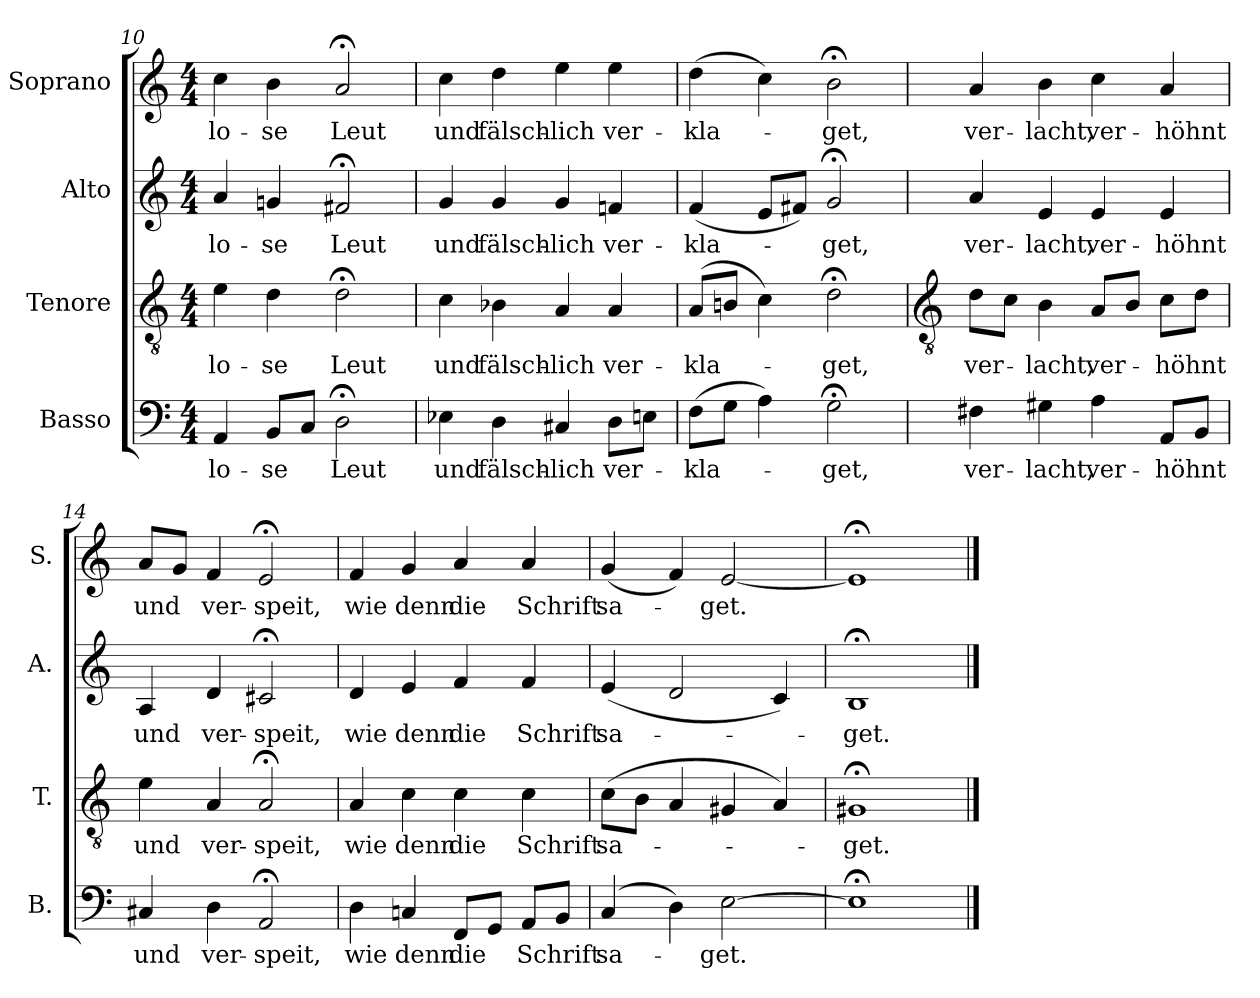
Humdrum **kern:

**kern	**text	**kern	**text	**kern	**text	**kern	**text
*part4	*part4	*part3	*part3	*part2	*part2	*part1	*part1
*staff4	*staff4	*staff3	*staff3	*staff2	*staff2	*staff1	*staff1
*I"Basso	*	*I"Tenore	*	*I"Alto	*	*I"Soprano	*
*I'B.	*	*I'T.	*	*I'A.	*	*I'S.	*
*clefF4	*	*clefGv2	*	*clefG2	*	*clefG2	*
*k[]	*	*k[]	*	*k[]	*	*k[]	*
*C:	*	*C:	*	*C:	*	*C:	*
*M4/4	*	*M4/4	*	*M4/4	*	*M4/4	*
=10	=10	=10	=10	=10	=10	=10	=10
!	!LO:LY:b	!	!LO:LY:b	!	!LO:LY:b	!	!LO:LY:b
4AA	-lo-	4e	-lo-	4a	-lo-	4cc	-lo-
!	!LO:LY:b	!	!LO:LY:b	!	!LO:LY:b	!	!LO:LY:b
8BBL	-se	4d	-se	4gn	-se	4b	-se
8CJ	.	.	.	.	.	.	.
!	!LO:LY:b	!	!LO:LY:b	!	!LO:LY:b	!	!LO:LY:b
2D;<	Leut	2d;<	Leut	2f#X;<	Leut	2a;<	Leut
=11	=11	=11	=11	=11	=11	=11	=11
!	!LO:LY:b	!	!LO:LY:b	!	!LO:LY:b	!	!LO:LY:b
4E-X	und	4c	und	4g	und	4cc	und
!	!LO:LY:b	!	!LO:LY:b	!	!LO:LY:b	!	!LO:LY:b
4D	fälsch-	4B-X	fälsch-	4g	fälsch-	4dd	fälsch-
!	!LO:LY:b	!	!LO:LY:b	!	!LO:LY:b	!	!LO:LY:b
4C#X	-lich	4A	-lich	4g	-lich	4ee	-lich
!	!LO:LY:b	!	!LO:LY:b	!	!LO:LY:b	!	!LO:LY:b
8DL	ver-	4A	ver-	4fn	ver-	4ee	ver-
8EnJ	.	.	.	.	.	.	.
=12	=12	=12	=12	=12	=12	=12	=12
!	!LO:LY:b	!	!LO:LY:b	!	!LO:LY:b	!	!LO:LY:b
(>8FL	-kla-	(>8AL	-kla-	(<4f	-kla-	(>4dd	-kla-
8GJ	.	8BnJ	.	.	.	.	.
4A)	.	4c)	.	8eL	.	4cc)	.
.	.	.	.	8f#XJ)	.	.	.
!	!LO:LY:b	!	!LO:LY:b	!	!LO:LY:b	!	!LO:LY:b
2G;<	-get,	2d;<	-get,	2g;<	-get,	2b;<	-get,
!!LO:LB:g=z
=13	=13	=13	=13	=13	=13	=13	=13
*	*	*clefGv2	*	*	*	*	*
!	!LO:LY:b	!	!LO:LY:b	!	!LO:LY:b	!	!LO:LY:b
4F#X	ver-	8dL	ver-	4a	ver-	4a	ver-
.	.	8cJ	.	.	.	.	.
!	!LO:LY:b	!	!LO:LY:b	!	!LO:LY:b	!	!LO:LY:b
4G#X	-lacht,	4B	-lacht,	4e	-lacht,	4b	-lacht,
!	!LO:LY:b	!	!LO:LY:b	!	!LO:LY:b	!	!LO:LY:b
4A	ver-	8AL	ver-	4e	ver-	4cc	ver-
.	.	8BJ	.	.	.	.	.
!	!LO:LY:b	!	!LO:LY:b	!	!LO:LY:b	!	!LO:LY:b
8AAL	-höhnt	8cL	-höhnt	4e	-höhnt	4a	-höhnt
8BBJ	.	8dJ	.	.	.	.	.
=14	=14	=14	=14	=14	=14	=14	=14
!	!LO:LY:b	!	!LO:LY:b	!	!LO:LY:b	!	!LO:LY:b
4C#X	und	4e	und	4A	und	8aL	und
.	.	.	.	.	.	8gJ	.
!	!LO:LY:b	!	!LO:LY:b	!	!LO:LY:b	!	!LO:LY:b
4D	ver-	4A	ver-	4d	ver-	4f	ver-
!	!LO:LY:b	!	!LO:LY:b	!	!LO:LY:b	!	!LO:LY:b
2AA;<	-speit,	2A;<	-speit,	2c#X;<	-speit,	2e;<	-speit,
=15	=15	=15	=15	=15	=15	=15	=15
!	!LO:LY:b	!	!LO:LY:b	!	!LO:LY:b	!	!LO:LY:b
4D	wie	4A	wie	4d	wie	4f	wie
!	!LO:LY:b	!	!LO:LY:b	!	!LO:LY:b	!	!LO:LY:b
4Cn	denn	4c	denn	4e	denn	4g	denn
!	!LO:LY:b	!	!LO:LY:b	!	!LO:LY:b	!	!LO:LY:b
8FFL	die	4c	die	4f	die	4a	die
8GGJ	.	.	.	.	.	.	.
!	!LO:LY:b	!	!LO:LY:b	!	!LO:LY:b	!	!LO:LY:b
8AAL	Schrift	4c	Schrift	4f	Schrift	4a	Schrift
8BBJ	.	.	.	.	.	.	.
=16	=16	=16	=16	=16	=16	=16	=16
!	!LO:LY:b	!	!LO:LY:b	!	!LO:LY:b	!	!LO:LY:b
(>4C	sa-	(>8cL	sa-	(<4e	sa-	(<4g	sa-
.	.	8BJ	.	.	.	.	.
4D)	.	4A	.	2d	.	4f)	.
!	!LO:LY:b	!	!	!	!	!	!LO:LY:b
[2E	-get.	4G#X	.	.	.	[2e	-get.
.	.	4A)	.	4c)	.	.	.
=17	=17	=17	=17	=17	=17	=17	=17
!	!	!	!LO:LY:b	!	!LO:LY:b	!	!
1E;<]	.	1G#X;<	-get.	1B;<	-get.	1e;<]	.
==	==	==	==	==	==	==	==
*-	*-	*-	*-	*-	*-	*-	*-
